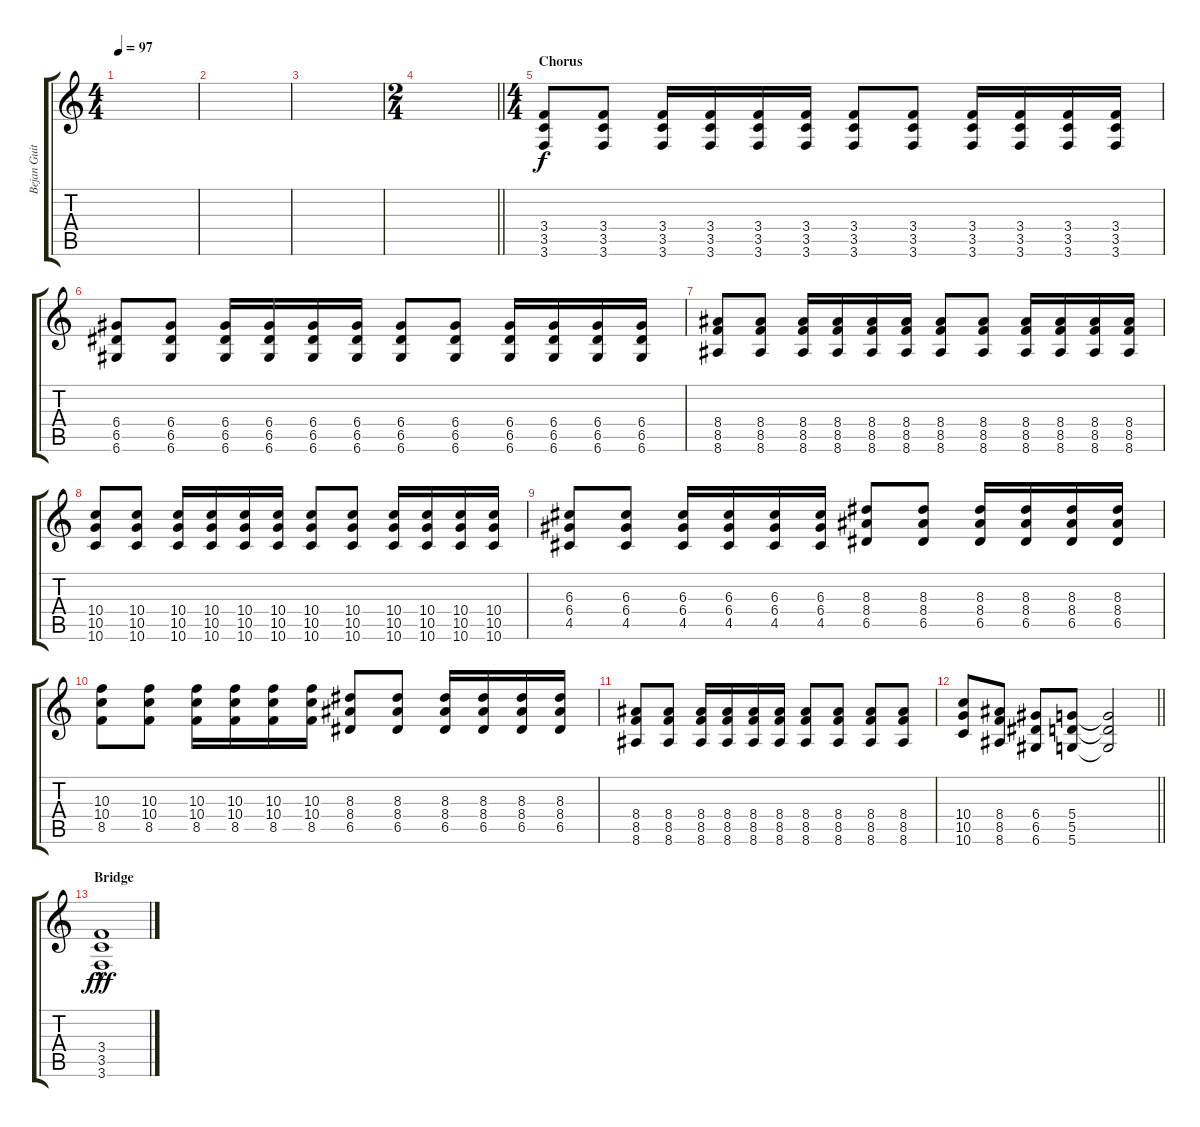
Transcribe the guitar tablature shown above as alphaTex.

\track ("Bejan Guitar" "Bejan Guit") {instrument distortionguitar}
\staff {score tabs}
\tuning (E4 B3 G3 D3 A2 D2) {hide}
\ts (4 4)
\tempo 97
\clef g2
\ks c
|
|
|
\ts (2 4)
\barLineRight lightlight
|
\ts (4 4)
\section ("" "Chorus")
(3.4 3.5 3.6).8 (3.4 3.5 3.6).8 (3.4 3.5 3.6).16 (3.4 3.5 3.6).16 (3.4 3.5 3.6).16 (3.4 3.5 3.6).16 (3.4 3.5 3.6).8 (3.4 3.5 3.6).8 (3.4 3.5 3.6).16 (3.4 3.5 3.6).16 (3.4 3.5 3.6).16 (3.4 3.5 3.6).16 |
(6.4 6.5 6.6).8 (6.4 6.5 6.6).8 (6.4 6.5 6.6).16 (6.4 6.5 6.6).16 (6.4 6.5 6.6).16 (6.4 6.5 6.6).16 (6.4 6.5 6.6).8 (6.4 6.5 6.6).8 (6.4 6.5 6.6).16 (6.4 6.5 6.6).16 (6.4 6.5 6.6).16 (6.4 6.5 6.6).16 |
(8.4 8.5 8.6).8 (8.4 8.5 8.6).8 (8.4 8.5 8.6).16 (8.4 8.5 8.6).16 (8.4 8.5 8.6).16 (8.4 8.5 8.6).16 (8.4 8.5 8.6).8 (8.4 8.5 8.6).8 (8.4 8.5 8.6).16 (8.4 8.5 8.6).16 (8.4 8.5 8.6).16 (8.4 8.5 8.6).16 |
(10.4 10.5 10.6).8 (10.4 10.5 10.6).8 (10.4 10.5 10.6).16 (10.4 10.5 10.6).16 (10.4 10.5 10.6).16 (10.4 10.5 10.6).16 (10.4 10.5 10.6).8 (10.4 10.5 10.6).8 (10.4 10.5 10.6).16 (10.4 10.5 10.6).16 (10.4 10.5 10.6).16 (10.4 10.5 10.6).16 |
(6.3 6.4 4.5).8 (6.3 6.4 4.5).8 (6.3 6.4 4.5).16 (6.3 6.4 4.5).16 (6.3 6.4 4.5).16 (6.3 6.4 4.5).16 (8.3 8.4 6.5).8 (8.3 8.4 6.5).8 (8.3 8.4 6.5).16 (8.3 8.4 6.5).16 (8.3 8.4 6.5).16 (8.3 8.4 6.5).16 |
(10.3 10.4 8.5).8 (10.3 10.4 8.5).8 (10.3 10.4 8.5).16 (10.3 10.4 8.5).16 (10.3 10.4 8.5).16 (10.3 10.4 8.5).16 (8.3 8.4 6.5).8 (8.3 8.4 6.5).8 (8.3 8.4 6.5).16 (8.3 8.4 6.5).16 (8.3 8.4 6.5).16 (8.3 8.4 6.5).16 |
(8.4 8.5 8.6).8 (8.4 8.5 8.6).8 (8.4 8.5 8.6).16 (8.4 8.5 8.6).16 (8.4 8.5 8.6).16 (8.4 8.5 8.6).16 (8.4 8.5 8.6).8 (8.4 8.5 8.6).8 (8.4 8.5 8.6).8 (8.4 8.5 8.6).8 |
\barLineRight lightlight
(10.4 10.5 10.6).8 (8.4 8.5 8.6).8 (6.4 6.5 6.6).8 (5.4 5.5 5.6).8 (5.4{t} 5.5{t} 5.6{t}).2 |
\section ("" "Bridge")
(3.4{hac} 3.5{hac} 3.6{hac}).1{dy fff}
